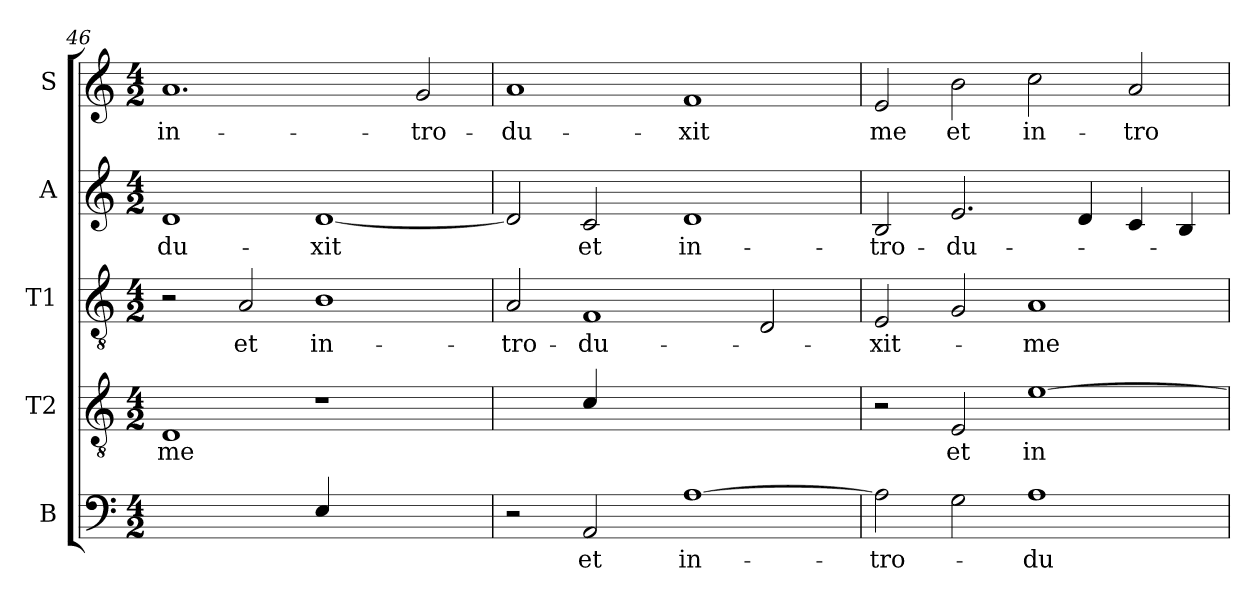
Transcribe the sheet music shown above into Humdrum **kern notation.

**kern	**text	**kern	**text	**kern	**text	**kern	**text	**kern	**text
*part5	*part5	*part4	*part4	*part3	*part3	*part2	*part2	*part1	*part1
*staff5	*staff5	*staff4	*staff4	*staff3	*staff3	*staff2	*staff2	*staff1	*staff1
*I"B	*	*I"T2	*	*I"T1	*	*I"A	*	*I"S	*
*clefF4	*	*clefGv2	*	*clefGv2	*	*clefG2	*	*clefG2	*
*M4/2	*	*M4/2	*	*M4/2	*	*M4/2	*	*M4/2	*
=46	=46	=46	=46	=46	=46	=46	=46	=46	=46
!	!	!	!LO:LY:b:cj	!	!	!	!LO:LY:b:cj	!	!LO:LY:b:cj
1ryy	.	1D	me	2r	.	1d	-du-	1.a	in-
!	!	!	!	!	!LO:LY:b:cj	!	!	!	!
.	.	.	.	2A/	et	.	.	.	.
!	!	!	!	!	!LO:LY:b:cj	!	!LO:LY:b:cj	!	!
4E/	.	1r	.	1B	in-	[<1d	-xit	.	.
2.ryy	.	.	.	.	.	.	.	.	.
!	!	!	!	!	!	!	!	!	!LO:LY:b:cj
.	.	.	.	.	.	.	.	2g/	-tro-
=47	=47	=47	=47	=47	=47	=47	=47	=47	=47
!	!	!	!	!	!LO:LY:b:cj	!	!	!	!LO:LY:b:cj
2r	.	2ryy	.	2A/	-tro-	2d/]	.	1a	-du-
!	!LO:LY:b:cj	!	!	!	!LO:LY:b:cj	!	!LO:LY:b:cj	!	!
2AA/	et	4c/	.	1F	-du-	2c/	et	.	.
.	.	1ryy	.	.	.	.	.	.	.
!	!LO:LY:b:cj	!	!	!	!	!	!LO:LY:b:cj	!	!LO:LY:b:cj
[<1A	in-	.	.	.	.	1d	in-	1f	-xit
.	.	.	.	2D/	.	.	.	.	.
.	.	4ryy	.	.	.	.	.	.	.
!!LO:PB:g=z
=48	=48	=48	=48	=48	=48	=48	=48	=48	=48
!	!LO:LY:b	!	!	!	!LO:LY:b:cj	!	!LO:LY:b:cj	!	!LO:LY:b:cj
2A\]	-tro-	2r	.	2E/	-xit-	2B/	-tro-	2e/	me
!	!	!	!LO:LY:b:cj	!	!	!	!LO:LY:b	!	!LO:LY:b:cj
2G\	.	2E/	et	2G/	.	2.e/	-du-	2b\	et
!	!LO:LY:b:cj	!	!LO:LY:b:cj	!	!LO:LY:b:cj	!	!	!	!LO:LY:b:cj
1A	-du-	[>1e	in-	1A	-me	.	.	2cc\	in-
.	.	.	.	.	.	4d/	.	.	.
!	!	!	!	!	!	!	!	!	!LO:LY:b:cj
.	.	.	.	.	.	4c/	.	2a/	-tro-
.	.	.	.	.	.	4B/	.	.	.
=	=	=	=	=	=	=	=	=	=
*-	*-	*-	*-	*-	*-	*-	*-	*-	*-
